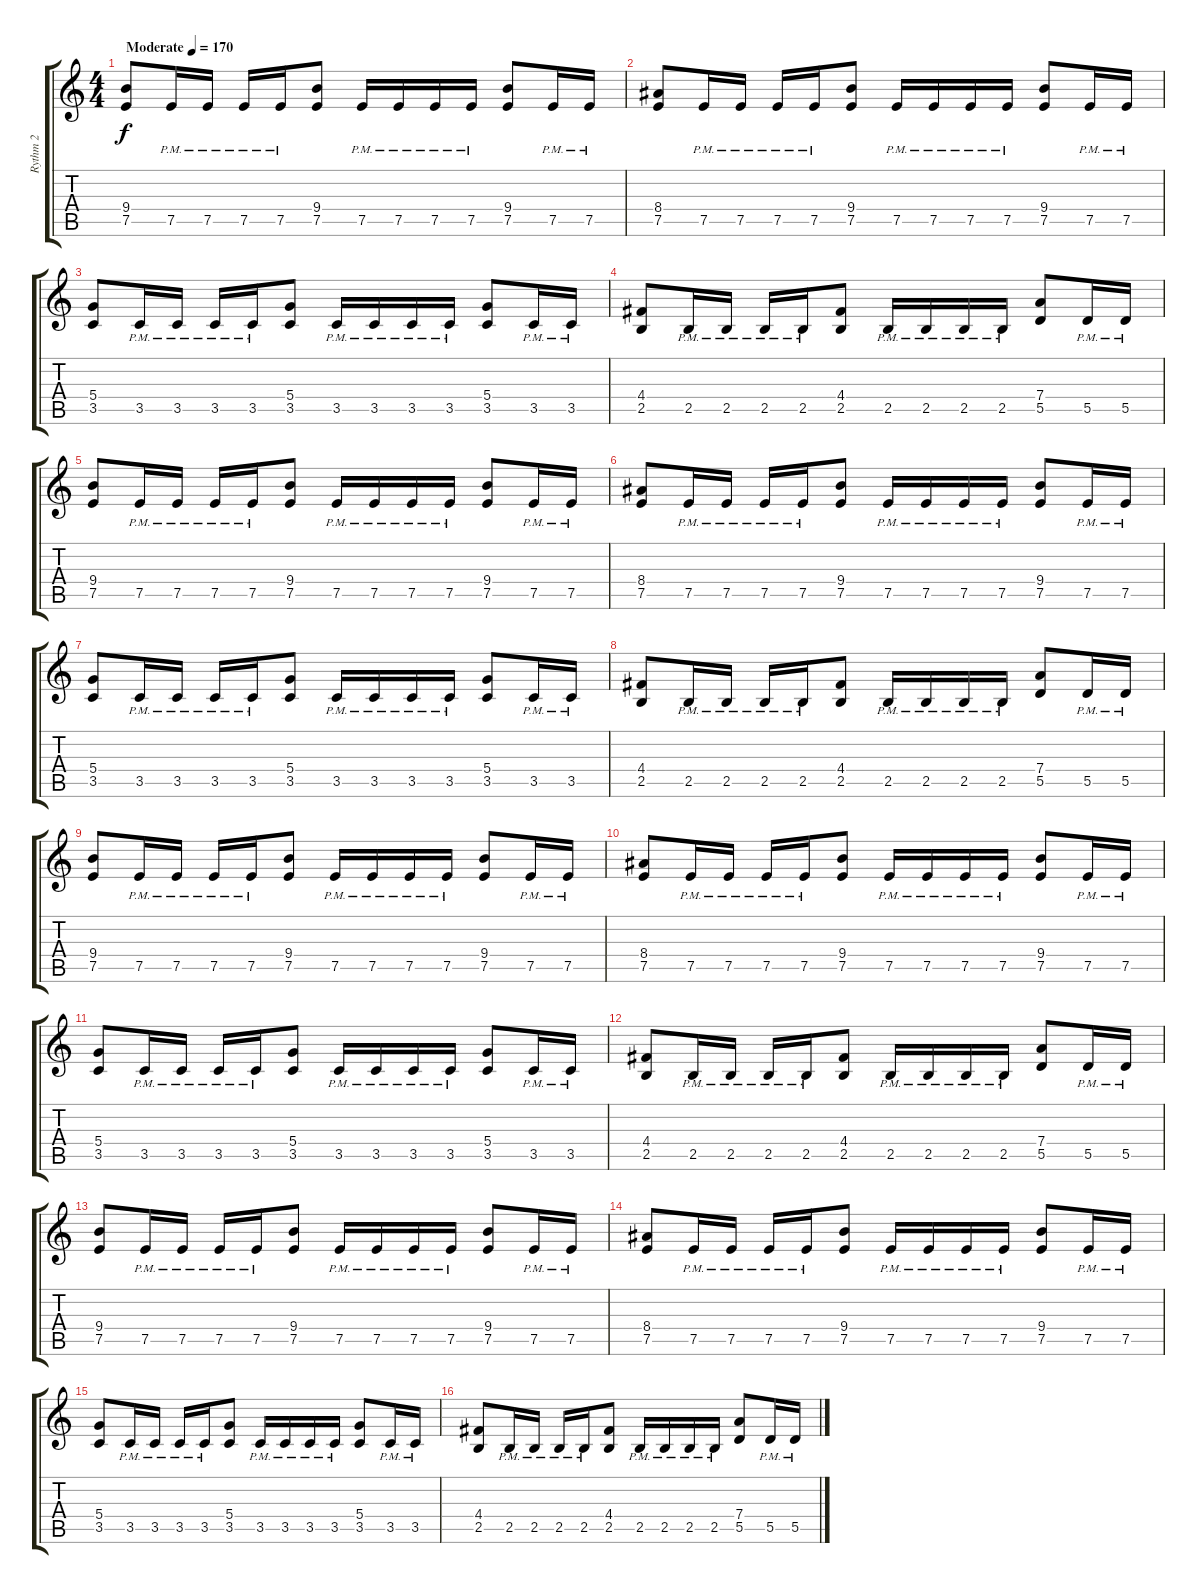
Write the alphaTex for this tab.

\track ("Rythm 2" "Rythm 2") {instrument overdrivenguitar}
\staff {score tabs}
\tuning (E4 B3 G3 D3 A2 E2) {hide}
\ts (4 4)
\tempo (170 "Moderate")
\clef g2
\ks c
(9.4 7.5).8{dy f instrument overdrivenguitar} 7.5{pm}.16 7.5{pm}.16 7.5{pm}.16 7.5{pm}.16 (9.4 7.5).8 7.5{pm}.16 7.5{pm}.16 7.5{pm}.16 7.5{pm}.16 (9.4 7.5).8 7.5{pm}.16 7.5{pm}.16 |
(8.4 7.5).8 7.5{pm}.16 7.5{pm}.16 7.5{pm}.16 7.5{pm}.16 (9.4 7.5).8 7.5{pm}.16 7.5{pm}.16 7.5{pm}.16 7.5{pm}.16 (9.4 7.5).8 7.5{pm}.16 7.5{pm}.16 |
(5.4 3.5).8 3.5{pm}.16 3.5{pm}.16 3.5{pm}.16 3.5{pm}.16 (5.4 3.5).8 3.5{pm}.16 3.5{pm}.16 3.5{pm}.16 3.5{pm}.16 (5.4 3.5).8 3.5{pm}.16 3.5{pm}.16 |
(4.4 2.5).8 2.5{pm}.16 2.5{pm}.16 2.5{pm}.16 2.5{pm}.16 (4.4 2.5).8 2.5{pm}.16 2.5{pm}.16 2.5{pm}.16 2.5{pm}.16 (7.4 5.5).8 5.5{pm}.16 5.5{pm}.16 |
(9.4 7.5).8 7.5{pm}.16 7.5{pm}.16 7.5{pm}.16 7.5{pm}.16 (9.4 7.5).8 7.5{pm}.16 7.5{pm}.16 7.5{pm}.16 7.5{pm}.16 (9.4 7.5).8 7.5{pm}.16 7.5{pm}.16 |
(8.4 7.5).8 7.5{pm}.16 7.5{pm}.16 7.5{pm}.16 7.5{pm}.16 (9.4 7.5).8 7.5{pm}.16 7.5{pm}.16 7.5{pm}.16 7.5{pm}.16 (9.4 7.5).8 7.5{pm}.16 7.5{pm}.16 |
(5.4 3.5).8 3.5{pm}.16 3.5{pm}.16 3.5{pm}.16 3.5{pm}.16 (5.4 3.5).8 3.5{pm}.16 3.5{pm}.16 3.5{pm}.16 3.5{pm}.16 (5.4 3.5).8 3.5{pm}.16 3.5{pm}.16 |
(4.4 2.5).8 2.5{pm}.16 2.5{pm}.16 2.5{pm}.16 2.5{pm}.16 (4.4 2.5).8 2.5{pm}.16 2.5{pm}.16 2.5{pm}.16 2.5{pm}.16 (7.4 5.5).8 5.5{pm}.16 5.5{pm}.16 |
(9.4 7.5).8 7.5{pm}.16 7.5{pm}.16 7.5{pm}.16 7.5{pm}.16 (9.4 7.5).8 7.5{pm}.16 7.5{pm}.16 7.5{pm}.16 7.5{pm}.16 (9.4 7.5).8 7.5{pm}.16 7.5{pm}.16 |
(8.4 7.5).8 7.5{pm}.16 7.5{pm}.16 7.5{pm}.16 7.5{pm}.16 (9.4 7.5).8 7.5{pm}.16 7.5{pm}.16 7.5{pm}.16 7.5{pm}.16 (9.4 7.5).8 7.5{pm}.16 7.5{pm}.16 |
(5.4 3.5).8 3.5{pm}.16 3.5{pm}.16 3.5{pm}.16 3.5{pm}.16 (5.4 3.5).8 3.5{pm}.16 3.5{pm}.16 3.5{pm}.16 3.5{pm}.16 (5.4 3.5).8 3.5{pm}.16 3.5{pm}.16 |
(4.4 2.5).8 2.5{pm}.16 2.5{pm}.16 2.5{pm}.16 2.5{pm}.16 (4.4 2.5).8 2.5{pm}.16 2.5{pm}.16 2.5{pm}.16 2.5{pm}.16 (7.4 5.5).8 5.5{pm}.16 5.5{pm}.16 |
(9.4 7.5).8 7.5{pm}.16 7.5{pm}.16 7.5{pm}.16 7.5{pm}.16 (9.4 7.5).8 7.5{pm}.16 7.5{pm}.16 7.5{pm}.16 7.5{pm}.16 (9.4 7.5).8 7.5{pm}.16 7.5{pm}.16 |
(8.4 7.5).8 7.5{pm}.16 7.5{pm}.16 7.5{pm}.16 7.5{pm}.16 (9.4 7.5).8 7.5{pm}.16 7.5{pm}.16 7.5{pm}.16 7.5{pm}.16 (9.4 7.5).8 7.5{pm}.16 7.5{pm}.16 |
(5.4 3.5).8 3.5{pm}.16 3.5{pm}.16 3.5{pm}.16 3.5{pm}.16 (5.4 3.5).8 3.5{pm}.16 3.5{pm}.16 3.5{pm}.16 3.5{pm}.16 (5.4 3.5).8 3.5{pm}.16 3.5{pm}.16 |
(4.4 2.5).8 2.5{pm}.16 2.5{pm}.16 2.5{pm}.16 2.5{pm}.16 (4.4 2.5).8 2.5{pm}.16 2.5{pm}.16 2.5{pm}.16 2.5{pm}.16 (7.4 5.5).8 5.5{pm}.16 5.5{pm}.16
